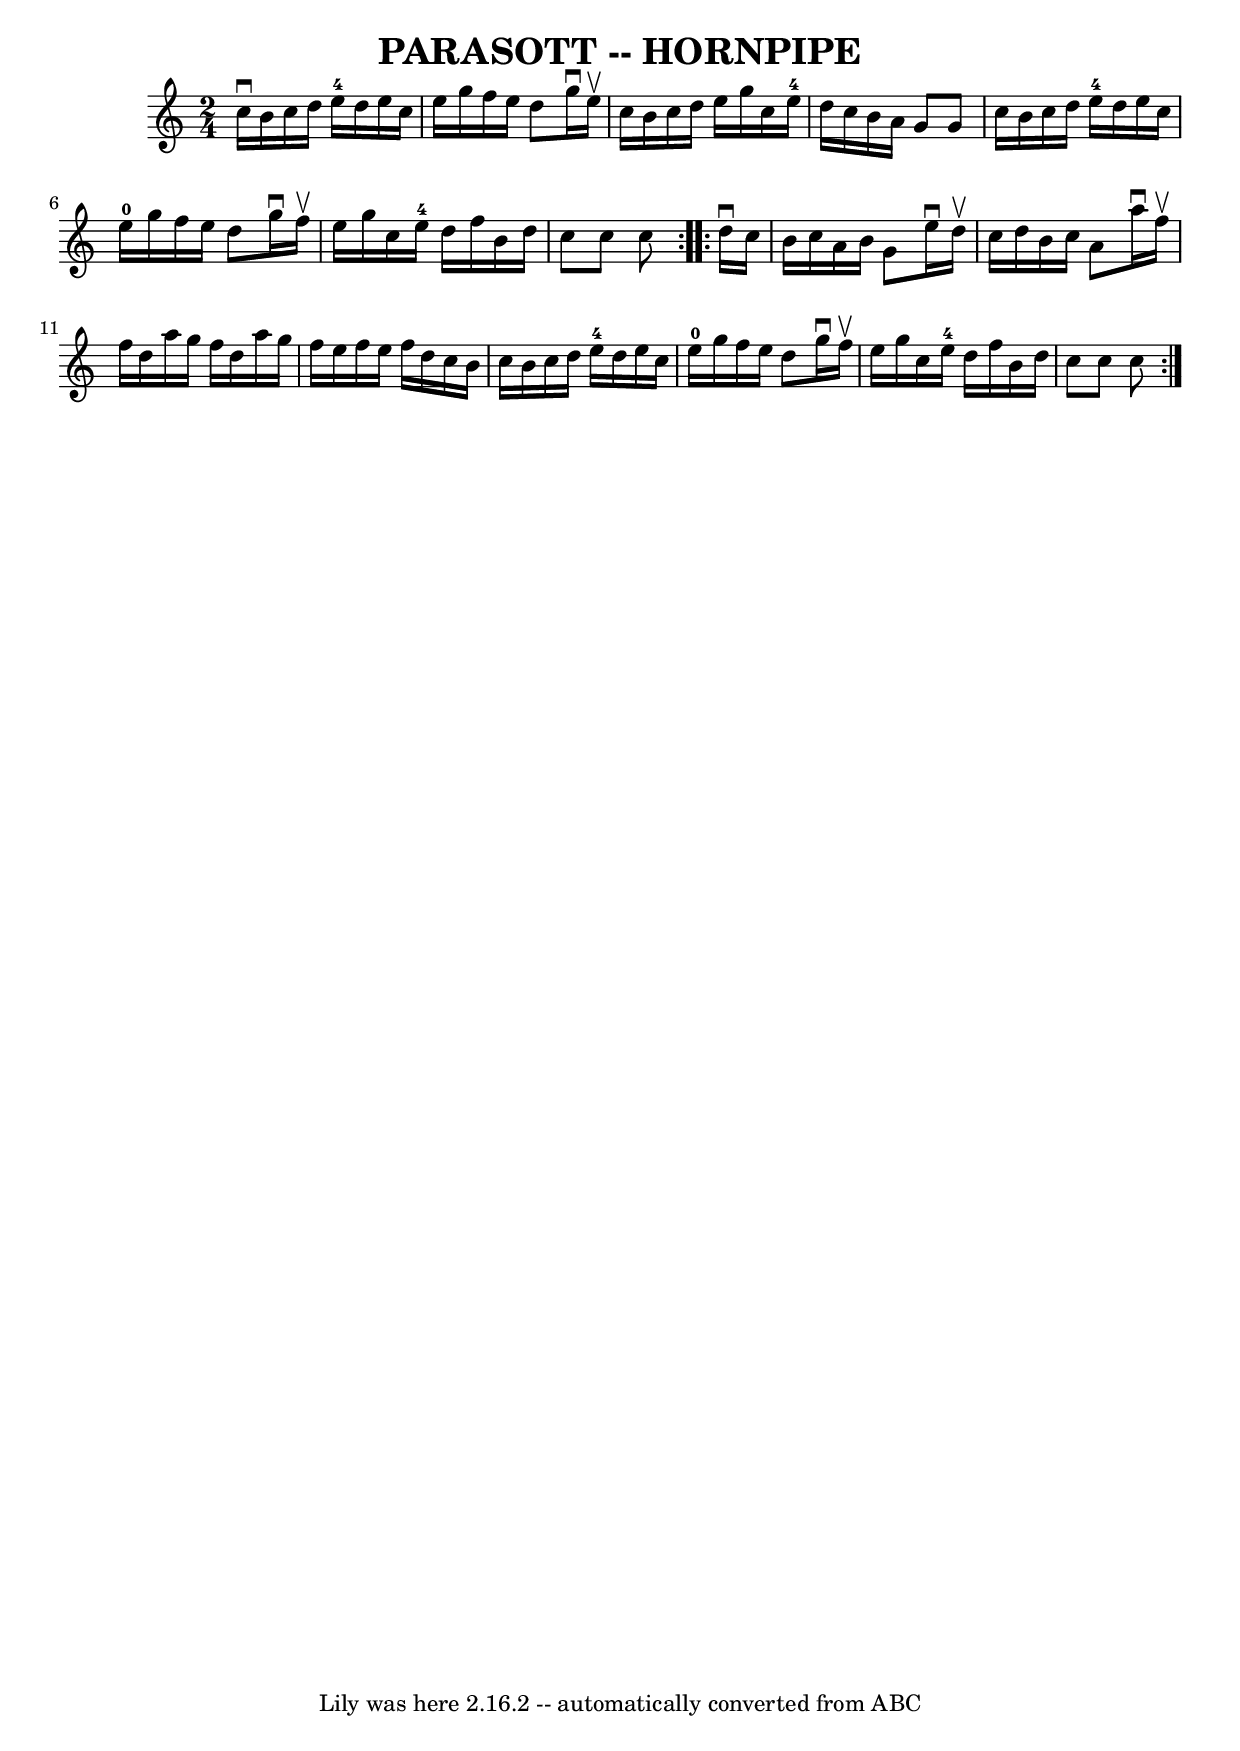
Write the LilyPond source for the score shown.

\version "2.16.2"
\include "Mammoth.ily"
\header {
  %% book = "Ryan's Mammoth Collection of Fiddle Tunes"
  crossRefNumber = "1"
  footnotes = ""
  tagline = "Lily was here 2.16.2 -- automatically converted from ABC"
  title = "PARASOTT -- HORNPIPE"

}
voicedefault =  {



  \repeat volta 2 {

    \time 2/4 
    \key c \major
    c''16^\downbow b'16 c''16 d''16 e''16-4 d''16 e''16 c''16    |
    e''16 g''16 f''16 e''16   
    d''8 g''16^\downbow e''16^\upbow   |
    c''16 b'16 c''16    
    d''16 e''16 g''16 c''16 e''16-4   |
    d''16 c''16    
    b'16 a'16 g'8 g'8        |
    c''16 b'16 c''16 d''16    
    e''16-4 d''16 e''16 c''16    |
    e''16-0 g''16    
    f''16 e''16 d''8 g''16^\downbow f''16^\upbow   |
    e''16    
    g''16 c''16 e''16-4 d''16 f''16 b'16 d''16    |
    
    c''8 c''8 c''8    
  }     
  \repeat volta 2 {
    d''16^\downbow c''16        |
    b'16 c''16 a'16 b'16 g'8 e''16^\downbow d''16^\upbow   |
    c''16 d''16 b'16 c''16 a'8 a''16^\downbow  
    f''16^\upbow   |
    f''16 d''16 a''16 g''16 f''16 d''16  
    a''16 g''16    |
    f''16 e''16 f''16 e''16 f''16    
    d''16 c''16 b'16        |
    c''16 b'16 c''16 d''16      
    e''16-4 d''16 e''16 c''16    |
    e''16-0 g''16    
    f''16 e''16 d''8 g''16^\downbow f''16^\upbow   |
    e''16    
    g''16 c''16 e''16-4 d''16 f''16 b'16 d''16    |
    
    c''8 c''8 c''8    
  }   

}

\score{
  <<

    \context Staff="default"
    {
      \voicedefault 
      
    }

  >>
  \layout {
    
  }
  \midi {
  }

}
